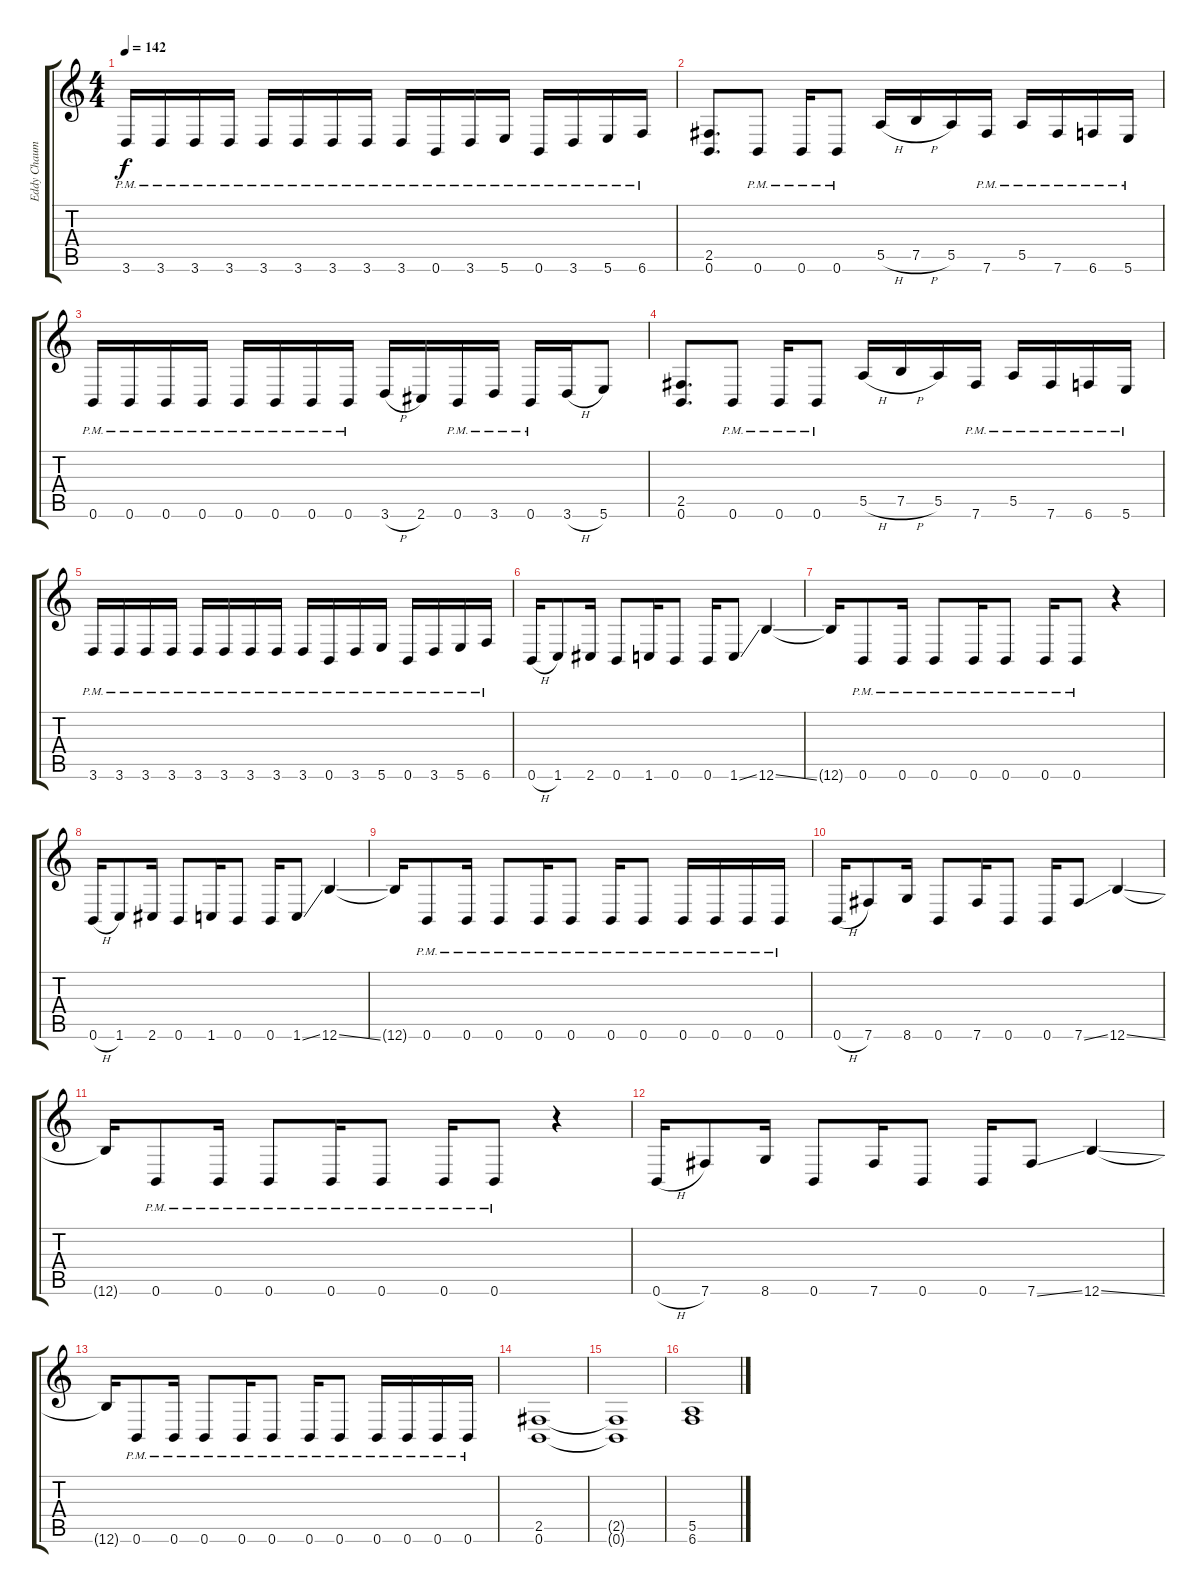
\track ("Eddy Chaumulot (Rythm)" "Eddy Chaum") {instrument distortionguitar}
\staff {score tabs}
\tuning (B3 Gb3 D3 A2 E2 B1) {hide}
\ts (4 4)
\tempo 142
\clef g2
\ks c
3.6{pm}.16{dy f} 3.6{pm}.16 3.6{pm}.16 3.6{pm}.16 3.6{pm}.16 3.6{pm}.16 3.6{pm}.16 3.6{pm}.16 3.6{pm}.16 0.6{pm}.16 3.6{pm}.16 5.6{pm}.16 0.6{pm}.16 3.6{pm}.16 5.6{pm}.16 6.6{pm}.16 |
(2.5 0.6).8{d} 0.6{pm}.8 0.6{pm}.16 0.6{pm}.8 5.5{h}.16 7.5{h}.16 5.5.16 7.6{pm}.16 5.5{pm}.16 7.6{pm}.16 6.6{pm}.16 5.6{pm}.16 |
0.6{pm}.16 0.6{pm}.16 0.6{pm}.16 0.6{pm}.16 0.6{pm}.16 0.6{pm}.16 0.6{pm}.16 0.6{pm}.16 3.6{h}.16 2.6.16 0.6{pm}.16 3.6{pm}.16 0.6{pm}.16 3.6{h}.16 5.6.8 |
(2.5 0.6).8{d} 0.6{pm}.8 0.6{pm}.16 0.6{pm}.8 5.5{h}.16 7.5{h}.16 5.5.16 7.6{pm}.16 5.5{pm}.16 7.6{pm}.16 6.6{pm}.16 5.6{pm}.16 |
3.6{pm}.16 3.6{pm}.16 3.6{pm}.16 3.6{pm}.16 3.6{pm}.16 3.6{pm}.16 3.6{pm}.16 3.6{pm}.16 3.6{pm}.16 0.6{pm}.16 3.6{pm}.16 5.6{pm}.16 0.6{pm}.16 3.6{pm}.16 5.6{pm}.16 6.6{pm}.16 |
0.6{h}.16 1.6.8 2.6.16 0.6.8 1.6.16 0.6.8 0.6.16 1.6{ss}.8 12.6{ss}.4 |
12.6{t}.16 0.6{pm}.8 0.6{pm}.16 0.6{pm}.8 0.6{pm}.16 0.6{pm}.8 0.6{pm}.16 0.6{pm}.8 r.4 |
0.6{h}.16 1.6.8 2.6.16 0.6.8 1.6.16 0.6.8 0.6.16 1.6{ss}.8 12.6{ss}.4 |
12.6{t}.16 0.6{pm}.8 0.6{pm}.16 0.6{pm}.8 0.6{pm}.16 0.6{pm}.8 0.6{pm}.16 0.6{pm}.8 0.6{pm}.16 0.6{pm}.16 0.6{pm}.16 0.6{pm}.16 |
0.6{h}.16 7.6.8 8.6.16 0.6.8 7.6.16 0.6.8 0.6.16 7.6{ss}.8 12.6{ss}.4 |
12.6{t}.16 0.6{pm}.8 0.6{pm}.16 0.6{pm}.8 0.6{pm}.16 0.6{pm}.8 0.6{pm}.16 0.6{pm}.8 r.4 |
0.6{h}.16 7.6.8 8.6.16 0.6.8 7.6.16 0.6.8 0.6.16 7.6{ss}.8 12.6{ss}.4 |
12.6{t}.16 0.6{pm}.8 0.6{pm}.16 0.6{pm}.8 0.6{pm}.16 0.6{pm}.8 0.6{pm}.16 0.6{pm}.8 0.6{pm}.16 0.6{pm}.16 0.6{pm}.16 0.6{pm}.16 |
(2.5 0.6).1 |
(2.5{t} 0.6{t}).1 |
(5.5 6.6).1
